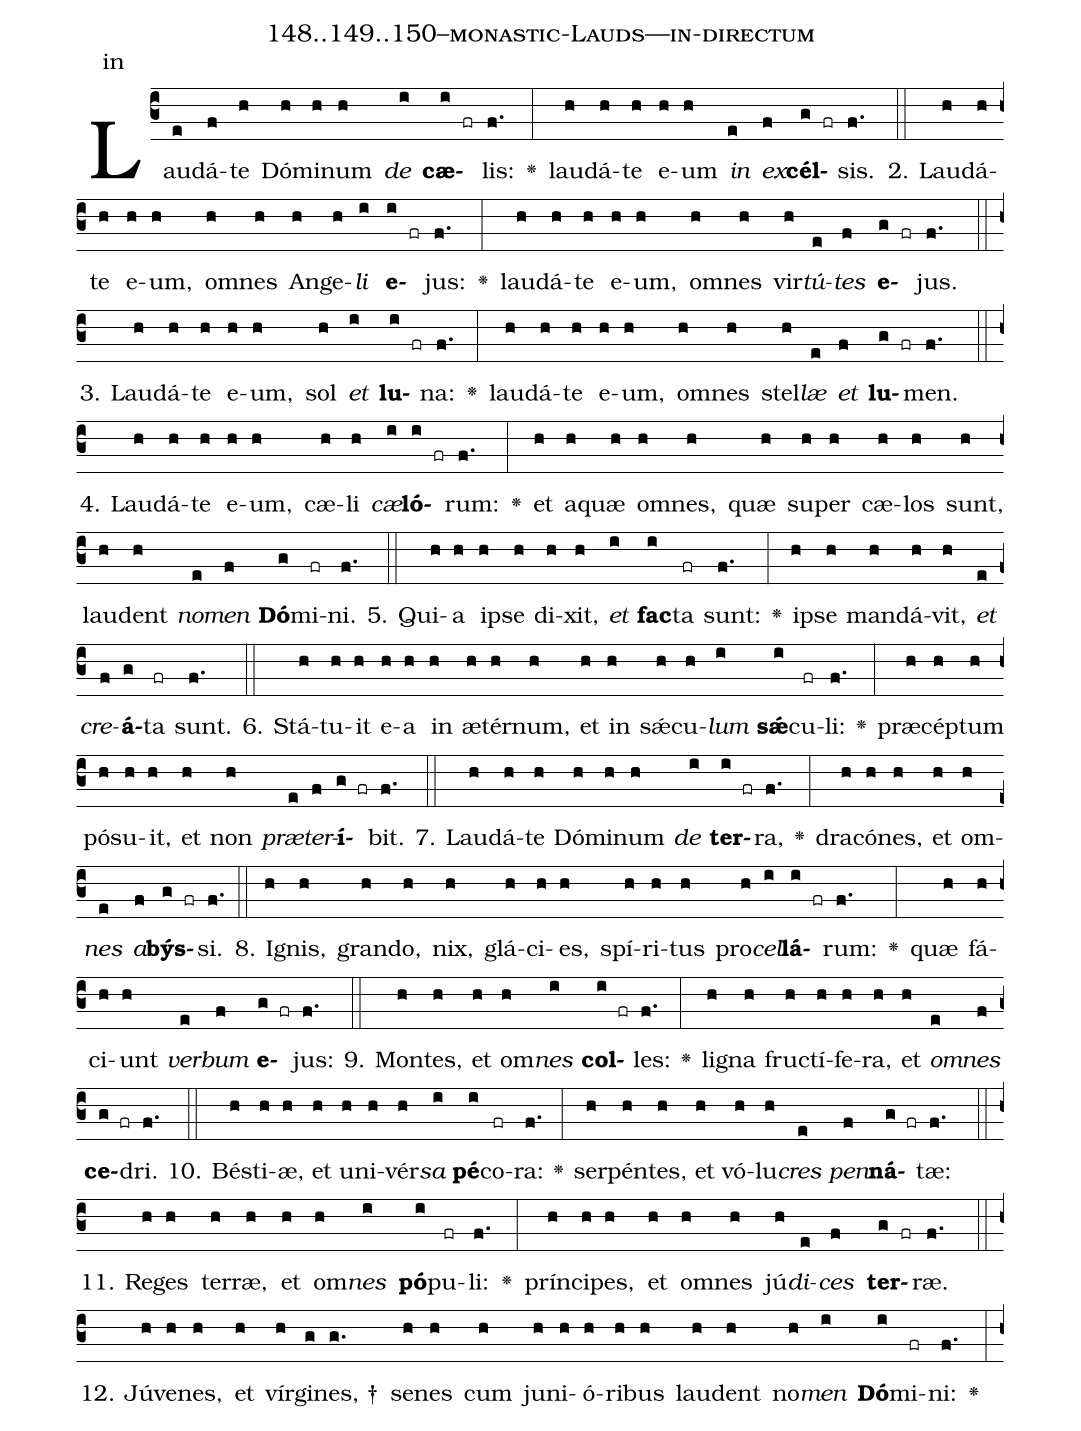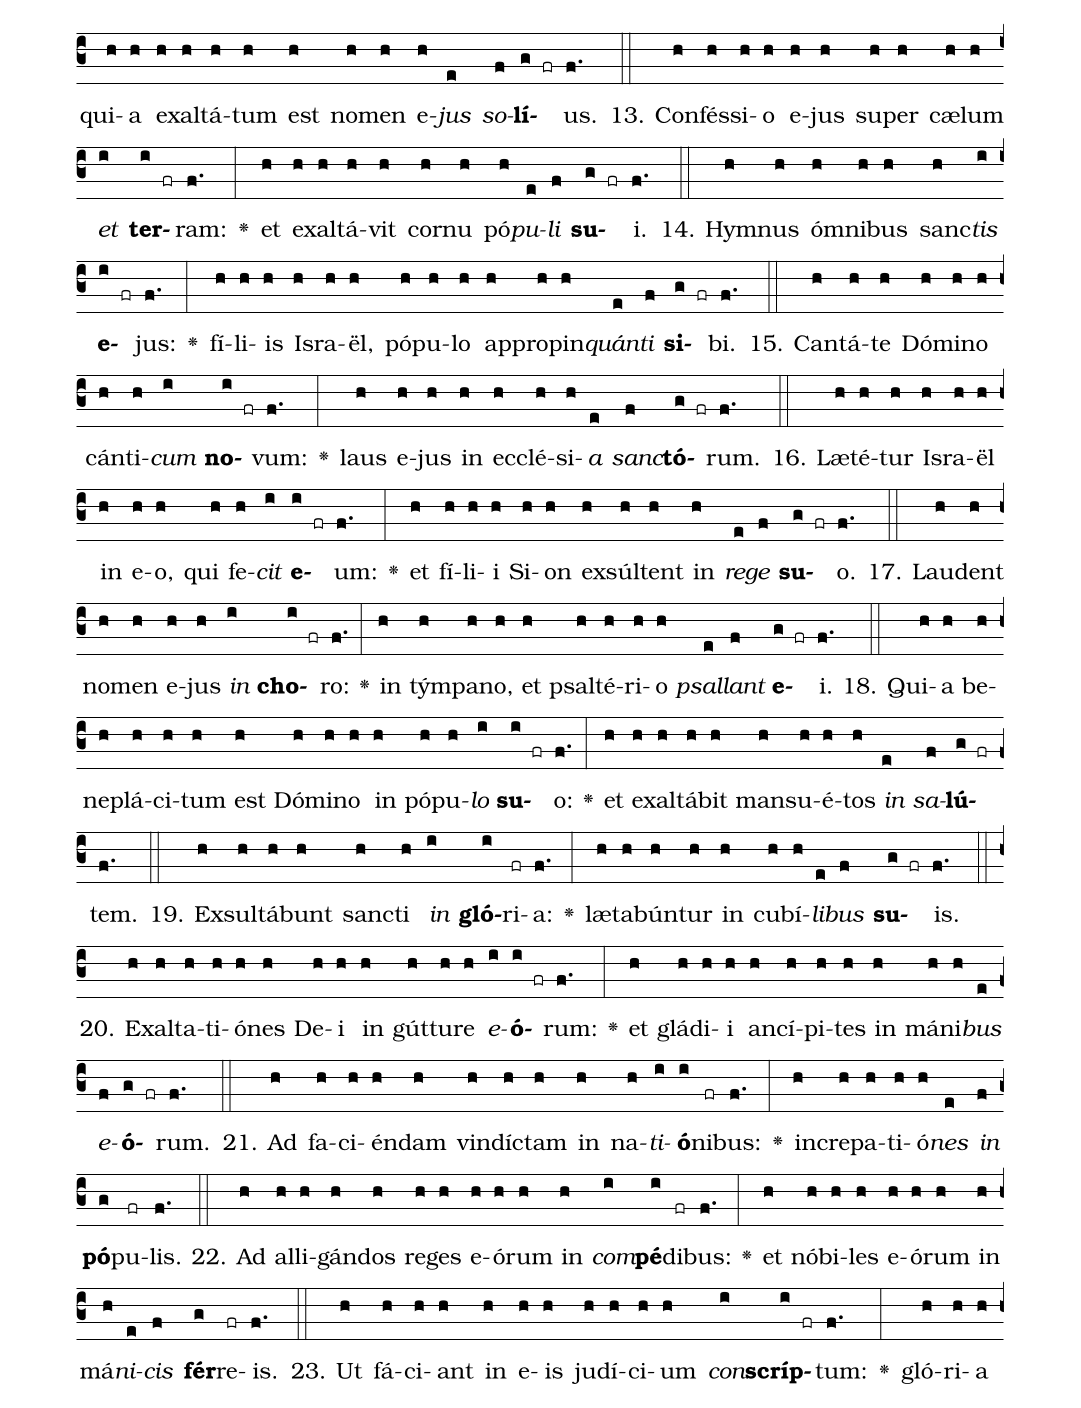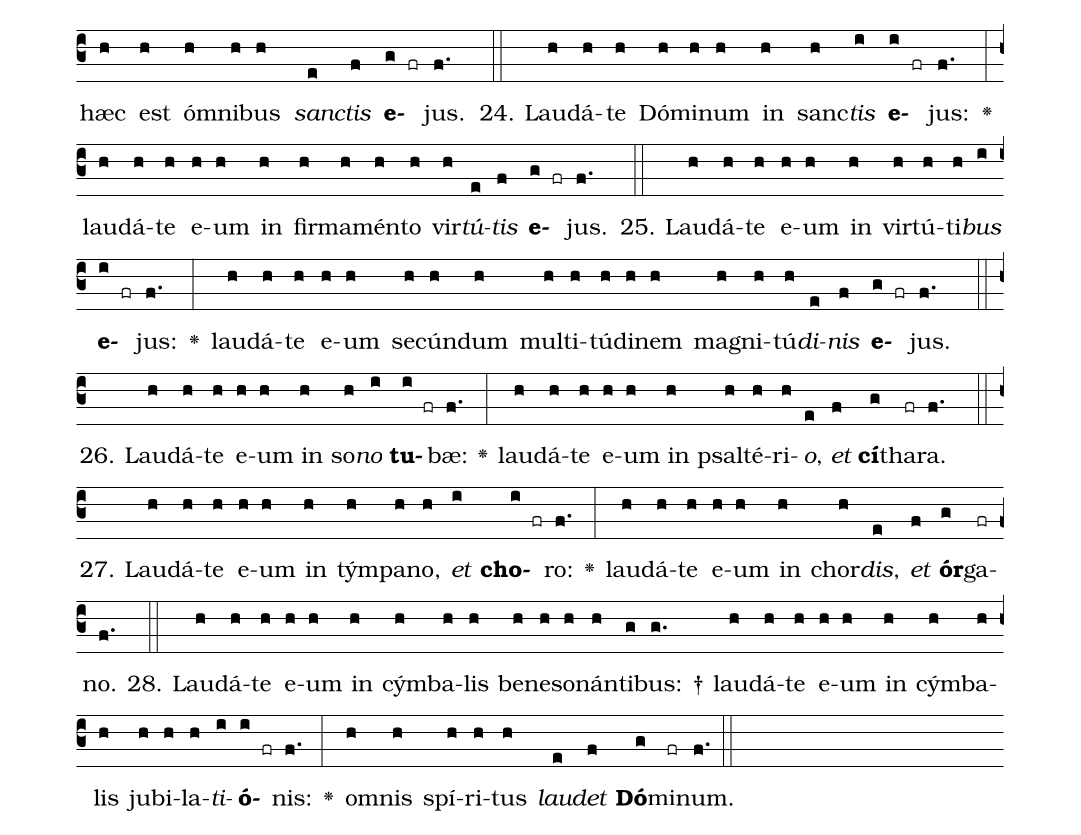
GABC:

name: 148..149..150--monastic-Lauds---in-directum;
annotation: in;
%%
(c3)Lau(e)dá(f)te(h) Dó(h)mi(h)num(h) <i>de</i>(i) <b>cæ</b>(i fr)lis:(f.) <v>\greheightstar</v>(:) lau(h)dá(h)te(h) e(h)um(h) <i>in</i>(e) <i>ex</i>(f)<b>cél</b>(g fr)sis.(f.) (::)
2. Lau(h)dá(h)te(h) e(h)um,(h) om(h)nes(h) An(h)ge(h)<i>li</i>(i) <b>e</b>(i fr)jus:(f.) <v>\greheightstar</v>(:) lau(h)dá(h)te(h) e(h)um,(h) om(h)nes(h) vir(h)<i>tú</i>(e)<i>tes</i>(f) <b>e</b>(g fr)jus.(f.) (::)
3. Lau(h)dá(h)te(h) e(h)um,(h) sol(h) <i>et</i>(i) <b>lu</b>(i fr)na:(f.) <v>\greheightstar</v>(:) lau(h)dá(h)te(h) e(h)um,(h) om(h)nes(h) stel(h)<i>læ</i>(e) <i>et</i>(f) <b>lu</b>(g fr)men.(f.) (::)
4. Lau(h)dá(h)te(h) e(h)um,(h) cæ(h)li(h) <i>cæ</i>(i)<b>ló</b>(i fr)rum:(f.) <v>\greheightstar</v>(:) et(h) a(h)quæ(h) om(h)nes,(h) quæ(h) su(h)per(h) cæ(h)los(h) sunt,(h) lau(h)dent(h) <i>no</i>(e)<i>men</i>(f) <b>Dó</b>(g)mi(fr)ni.(f.) (::)
5. Qui(h)a(h) ip(h)se(h) di(h)xit,(h) <i>et</i>(i) <b>fac</b>(i)ta(fr) sunt:(f.) <v>\greheightstar</v>(:) ip(h)se(h) man(h)dá(h)vit,(h) <i>et</i>(e) <i>cre</i>(f)<b>á</b>(g)ta(fr) sunt.(f.) (::)
6. Stá(h)tu(h)it(h) e(h)a(h) in(h) æ(h)tér(h)num,(h) et(h) in(h) sǽ(h)cu(h)<i>lum</i>(i) <b>sǽ</b>(i)cu(fr)li:(f.) <v>\greheightstar</v>(:) præ(h)cép(h)tum(h) pó(h)su(h)it,(h) et(h) non(h) <i>præ</i>(e)<i>ter</i>(f)<b>í</b>(g fr)bit.(f.) (::)
7. Lau(h)dá(h)te(h) Dó(h)mi(h)num(h) <i>de</i>(i) <b>ter</b>(i fr)ra,(f.) <v>\greheightstar</v>(:) dra(h)có(h)nes,(h) et(h) om(h)<i>nes</i>(e) <i>a</i>(f)<b>býs</b>(g fr)si.(f.) (::)
8. I(h)gnis,(h) gran(h)do,(h) nix,(h) glá(h)ci(h)es,(h) spí(h)ri(h)tus(h) pro(h)<i>cel</i>(i)<b>lá</b>(i fr)rum:(f.) <v>\greheightstar</v>(:) quæ(h) fá(h)ci(h)unt(h) <i>ver</i>(e)<i>bum</i>(f) <b>e</b>(g fr)jus:(f.) (::)
9. Mon(h)tes,(h) et(h) om(h)<i>nes</i>(i) <b>col</b>(i fr)les:(f.) <v>\greheightstar</v>(:) li(h)gna(h) fruc(h)tí(h)fe(h)ra,(h) et(h) <i>om</i>(e)<i>nes</i>(f) <b>ce</b>(g fr)dri.(f.) (::)
10. Bés(h)ti(h)æ,(h) et(h) u(h)ni(h)vér(h)<i>sa</i>(i) <b>pé</b>(i)co(fr)ra:(f.) <v>\greheightstar</v>(:) ser(h)pén(h)tes,(h) et(h) vó(h)lu(h)<i>cres</i>(e) <i>pen</i>(f)<b>ná</b>(g fr)tæ:(f.) (::)
11. Re(h)ges(h) ter(h)ræ,(h) et(h) om(h)<i>nes</i>(i) <b>pó</b>(i)pu(fr)li:(f.) <v>\greheightstar</v>(:) prín(h)ci(h)pes,(h) et(h) om(h)nes(h) jú(h)<i>di</i>(e)<i>ces</i>(f) <b>ter</b>(g fr)ræ.(f.) (::)
12. Jú(h)ve(h)nes,(h) et(h) vír(h)gi(g)nes, †(g.) se(h)nes(h) cum(h) ju(h)ni(h)ó(h)ri(h)bus(h) lau(h)dent(h) no(h)<i>men</i>(i) <b>Dó</b>(i)mi(fr)ni:(f.) <v>\greheightstar</v>(:) qui(h)a(h) ex(h)al(h)tá(h)tum(h) est(h) no(h)men(h) e(h)<i>jus</i>(e) <i>so</i>(f)<b>lí</b>(g fr)us.(f.) (::)
13. Con(h)fés(h)si(h)o(h) e(h)jus(h) su(h)per(h) cæ(h)lum(h) <i>et</i>(i) <b>ter</b>(i fr)ram:(f.) <v>\greheightstar</v>(:) et(h) ex(h)al(h)tá(h)vit(h) cor(h)nu(h) pó(h)<i>pu</i>(e)<i>li</i>(f) <b>su</b>(g fr)i.(f.) (::)
14. Hym(h)nus(h) óm(h)ni(h)bus(h) sanc(h)<i>tis</i>(i) <b>e</b>(i fr)jus:(f.) <v>\greheightstar</v>(:) fí(h)li(h)is(h) Is(h)ra(h)ël,(h) pó(h)pu(h)lo(h) ap(h)pro(h)pin(h)<i>quán</i>(e)<i>ti</i>(f) <b>si</b>(g fr)bi.(f.) (::)
15. Can(h)tá(h)te(h) Dó(h)mi(h)no(h) cán(h)ti(h)<i>cum</i>(i) <b>no</b>(i fr)vum:(f.) <v>\greheightstar</v>(:) laus(h) e(h)jus(h) in(h) ec(h)clé(h)si(h)<i>a</i>(e) <i>sanc</i>(f)<b>tó</b>(g fr)rum.(f.) (::)
16. Læ(h)té(h)tur(h) Is(h)ra(h)ël(h) in(h) e(h)o,(h) qui(h) fe(h)<i>cit</i>(i) <b>e</b>(i fr)um:(f.) <v>\greheightstar</v>(:) et(h) fí(h)li(h)i(h) Si(h)on(h) ex(h)súl(h)tent(h) in(h) <i>re</i>(e)<i>ge</i>(f) <b>su</b>(g fr)o.(f.) (::)
17. Lau(h)dent(h) no(h)men(h) e(h)jus(h) <i>in</i>(i) <b>cho</b>(i fr)ro:(f.) <v>\greheightstar</v>(:) in(h) tým(h)pa(h)no,(h) et(h) psal(h)té(h)ri(h)o(h) <i>psal</i>(e)<i>lant</i>(f) <b>e</b>(g fr)i.(f.) (::)
18. Qui(h)a(h) be(h)ne(h)plá(h)ci(h)tum(h) est(h) Dó(h)mi(h)no(h) in(h) pó(h)pu(h)<i>lo</i>(i) <b>su</b>(i fr)o:(f.) <v>\greheightstar</v>(:) et(h) ex(h)al(h)tá(h)bit(h) man(h)su(h)é(h)tos(h) <i>in</i>(e) <i>sa</i>(f)<b>lú</b>(g fr)tem.(f.) (::)
19. Ex(h)sul(h)tá(h)bunt(h) sanc(h)ti(h) <i>in</i>(i) <b>gló</b>(i)ri(fr)a:(f.) <v>\greheightstar</v>(:) læ(h)ta(h)bún(h)tur(h) in(h) cu(h)bí(h)<i>li</i>(e)<i>bus</i>(f) <b>su</b>(g fr)is.(f.) (::)
20. Ex(h)al(h)ta(h)ti(h)ó(h)nes(h) De(h)i(h) in(h) gút(h)tu(h)re(h) <i>e</i>(i)<b>ó</b>(i fr)rum:(f.) <v>\greheightstar</v>(:) et(h) glá(h)di(h)i(h) an(h)cí(h)pi(h)tes(h) in(h) má(h)ni(h)<i>bus</i>(e) <i>e</i>(f)<b>ó</b>(g fr)rum.(f.) (::)
21. Ad(h) fa(h)ci(h)én(h)dam(h) vin(h)díc(h)tam(h) in(h) na(h)<i>ti</i>(i)<b>ó</b>(i)ni(fr)bus:(f.) <v>\greheightstar</v>(:) in(h)cre(h)pa(h)ti(h)ó(h)<i>nes</i>(e) <i>in</i>(f) <b>pó</b>(g)pu(fr)lis.(f.) (::)
22. Ad(h) al(h)li(h)gán(h)dos(h) re(h)ges(h) e(h)ó(h)rum(h) in(h) <i>com</i>(i)<b>pé</b>(i)di(fr)bus:(f.) <v>\greheightstar</v>(:) et(h) nó(h)bi(h)les(h) e(h)ó(h)rum(h) in(h) má(h)<i>ni</i>(e)<i>cis</i>(f) <b>fér</b>(g)re(fr)is.(f.) (::)
23. Ut(h) fá(h)ci(h)ant(h) in(h) e(h)is(h) ju(h)dí(h)ci(h)um(h) <i>con</i>(i)<b>scríp</b>(i fr)tum:(f.) <v>\greheightstar</v>(:) gló(h)ri(h)a(h) hæc(h) est(h) óm(h)ni(h)bus(h) <i>sanc</i>(e)<i>tis</i>(f) <b>e</b>(g fr)jus.(f.) (::)
24. Lau(h)dá(h)te(h) Dó(h)mi(h)num(h) in(h) sanc(h)<i>tis</i>(i) <b>e</b>(i fr)jus:(f.) <v>\greheightstar</v>(:) lau(h)dá(h)te(h) e(h)um(h) in(h) fir(h)ma(h)mén(h)to(h) vir(h)<i>tú</i>(e)<i>tis</i>(f) <b>e</b>(g fr)jus.(f.) (::)
25. Lau(h)dá(h)te(h) e(h)um(h) in(h) vir(h)tú(h)ti(h)<i>bus</i>(i) <b>e</b>(i fr)jus:(f.) <v>\greheightstar</v>(:) lau(h)dá(h)te(h) e(h)um(h) se(h)cún(h)dum(h) mul(h)ti(h)tú(h)di(h)nem(h) ma(h)gni(h)tú(h)<i>di</i>(e)<i>nis</i>(f) <b>e</b>(g fr)jus.(f.) (::)
26. Lau(h)dá(h)te(h) e(h)um(h) in(h) so(h)<i>no</i>(i) <b>tu</b>(i fr)bæ:(f.) <v>\greheightstar</v>(:) lau(h)dá(h)te(h) e(h)um(h) in(h) psal(h)té(h)ri(h)<i>o</i>,(e) <i>et</i>(f) <b>cí</b>(g)tha(fr)ra.(f.) (::)
27. Lau(h)dá(h)te(h) e(h)um(h) in(h) tým(h)pa(h)no,(h) <i>et</i>(i) <b>cho</b>(i fr)ro:(f.) <v>\greheightstar</v>(:) lau(h)dá(h)te(h) e(h)um(h) in(h) chor(h)<i>dis</i>,(e) <i>et</i>(f) <b>ór</b>(g)ga(fr)no.(f.) (::)
28. Lau(h)dá(h)te(h) e(h)um(h) in(h) cým(h)ba(h)lis(h) be(h)ne(h)so(h)nán(h)ti(g)bus: †(g.) lau(h)dá(h)te(h) e(h)um(h) in(h) cým(h)ba(h)lis(h) ju(h)bi(h)la(h)<i>ti</i>(i)<b>ó</b>(i fr)nis:(f.) <v>\greheightstar</v>(:) om(h)nis(h) spí(h)ri(h)tus(h) <i>lau</i>(e)<i>det</i>(f) <b>Dó</b>(g)mi(fr)num.(f.) (::)
